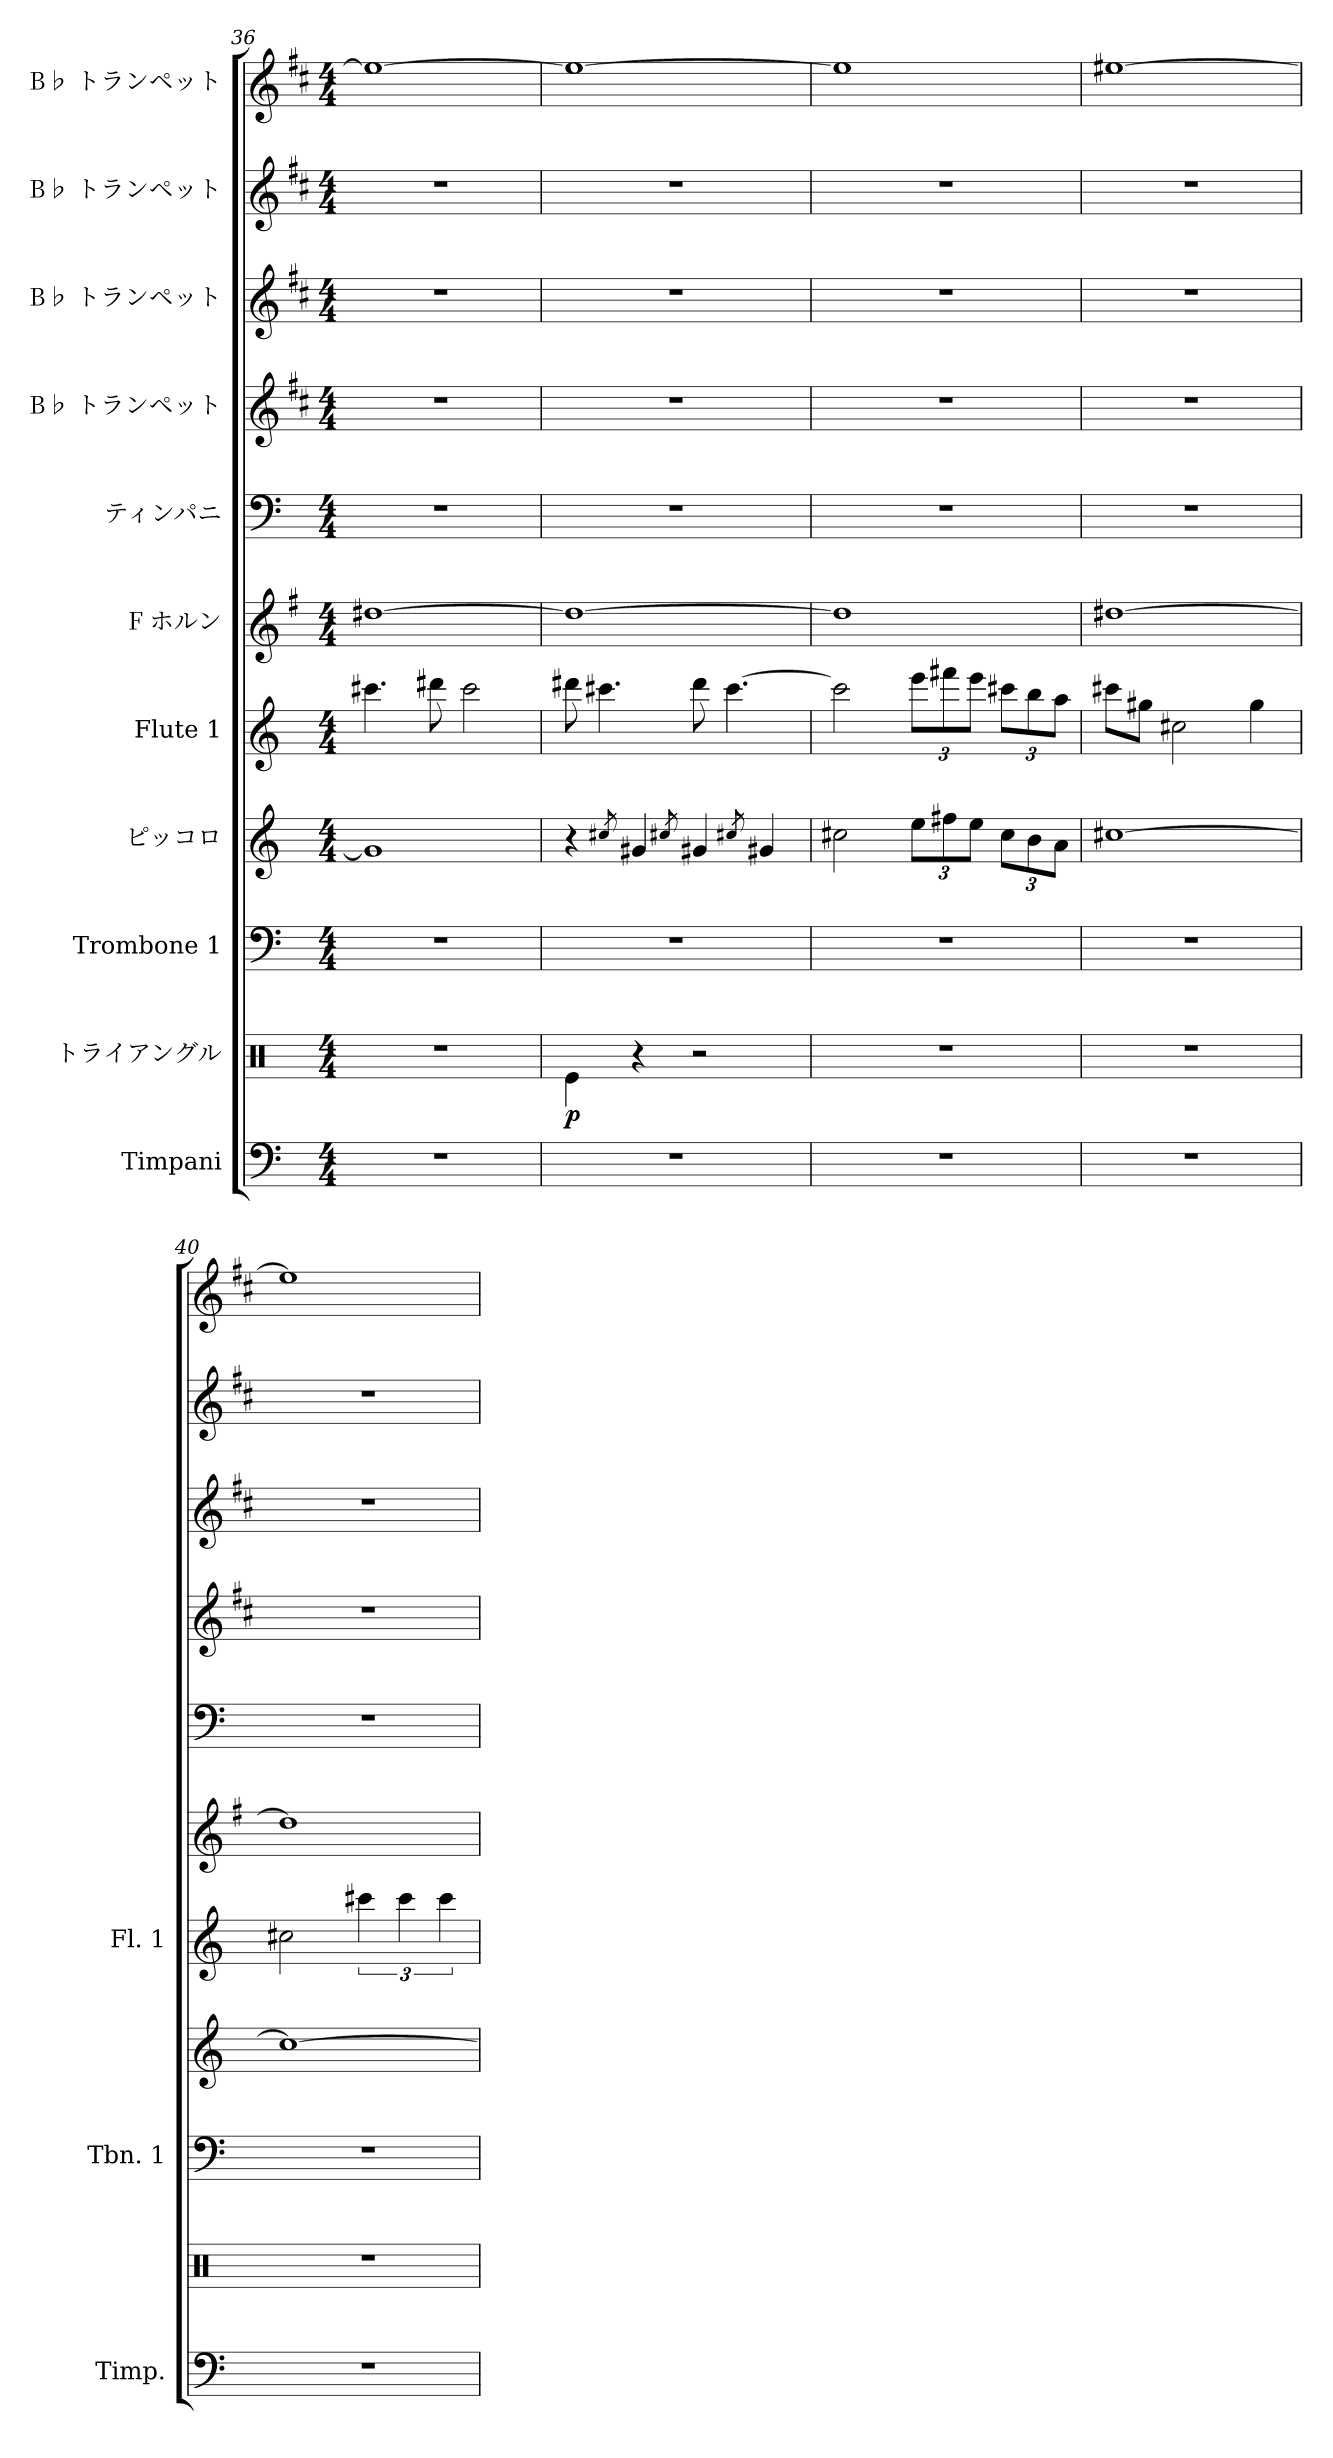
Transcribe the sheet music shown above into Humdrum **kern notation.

**kern	**kern	**dynam	**kern	**kern	**kern	**kern	**kern	**kern	**kern	**kern	**kern
*part11	*part10	*part10	*part9	*part8	*part7	*part6	*part5	*part4	*part3	*part2	*part1
*staff11	*staff10	*staff10	*staff9	*staff8	*staff7	*staff6	*staff5	*staff4	*staff3	*staff2	*staff1
*I"Timpani	*I"トライアングル	*	*I"Trombone 1	*I"ピッコロ	*I"Flute 1	*I"F ホルン	*I"ティンパニ	*I"B♭ トランペット	*I"B♭ トランペット	*I"B♭ トランペット	*I"B♭ トランペット
*I'Timp.	*	*	*I'Tbn. 1	*	*I'Fl. 1	*	*	*	*	*	*
*clefF4	*clefX	*	*clefF4	*clefG2	*clefG2	*clefG2	*clefF4	*clefG2	*clefG2	*clefG2	*clefG2
*	*	*	*	*ITrd-7c-12	*	*ITrd4c7	*	*ITrd1c2	*ITrd1c2	*ITrd1c2	*ITrd1c2
*k[]	*k[]	*	*k[]	*k[]	*k[]	*k[]	*k[]	*k[]	*k[]	*k[]	*k[]
*M4/4	*M4/4	*	*M4/4	*M4/4	*M4/4	*M4/4	*M4/4	*M4/4	*M4/4	*M4/4	*M4/4
=36	=36	=36	=36	=36	=36	=36	=36	=36	=36	=36	=36
1r	1r	.	1r	1gg#]	4.ccc#X\	[1g#X	1r	1r	1r	1r	1dd#_
.	.	.	.	.	8ddd#X\	.	.	.	.	.	.
.	.	.	.	.	2ccc#\	.	.	.	.	.	.
=37	=37	=37	=37	=37	=37	=37	=37	=37	=37	=37	=37
!	!	!LO:DY:b	!	!	!	!	!	!	!	!	!
1r	4Re\	p	1r	4r	8ddd#X\	1g#_	1r	1r	1r	1r	1dd#_
.	.	.	.	.	4.ccc#X\	.	.	.	.	.	.
.	.	.	.	8qccc#X/	.	.	.	.	.	.	.
.	4r	.	.	4gg#X/	.	.	.	.	.	.	.
.	.	.	.	8qccc#X/	.	.	.	.	.	.	.
.	2r	.	.	4gg#X/	8ddd#\	.	.	.	.	.	.
.	.	.	.	.	[4.ccc#\	.	.	.	.	.	.
.	.	.	.	8qccc#X/	.	.	.	.	.	.	.
.	.	.	.	4gg#X/	.	.	.	.	.	.	.
=38	=38	=38	=38	=38	=38	=38	=38	=38	=38	=38	=38
1r	1r	.	1r	2ccc#X\	2ccc#\]	1g#]	1r	1r	1r	1r	1dd#]
*	*	*	*	*Xbrackettup	*Xbrackettup	*	*	*	*	*	*
.	.	.	.	12eee\L	12eee\L	.	.	.	.	.	.
.	.	.	.	12fff#X\	12fff#X\	.	.	.	.	.	.
.	.	.	.	12eee\J	12eee\J	.	.	.	.	.	.
.	.	.	.	12ccc#\L	12ccc#X\L	.	.	.	.	.	.
.	.	.	.	12bb\	12bb\	.	.	.	.	.	.
.	.	.	.	12aa\J	12aa\J	.	.	.	.	.	.
!!LO:LB:g=z
=39	=39	=39	=39	=39	=39	=39	=39	=39	=39	=39	=39
1r	1r	.	1r	[1ccc#X	8ccc#X\L	[1g#X	1r	1r	1r	1r	[1dd#X
.	.	.	.	.	8gg#X\J	.	.	.	.	.	.
.	.	.	.	.	2cc#X\	.	.	.	.	.	.
.	.	.	.	.	4gg#\	.	.	.	.	.	.
=40	=40	=40	=40	=40	=40	=40	=40	=40	=40	=40	=40
1r	1r	.	1r	1ccc#_	2cc#X\	1g#]	1r	1r	1r	1r	1dd#]
*	*	*	*	*	*brackettup	*	*	*	*	*	*
.	.	.	.	.	6ccc#X\	.	.	.	.	.	.
.	.	.	.	.	6ccc#\	.	.	.	.	.	.
.	.	.	.	.	6ccc#\	.	.	.	.	.	.
=	=	=	=	=	=	=	=	=	=	=	=
*-	*-	*-	*-	*-	*-	*-	*-	*-	*-	*-	*-
